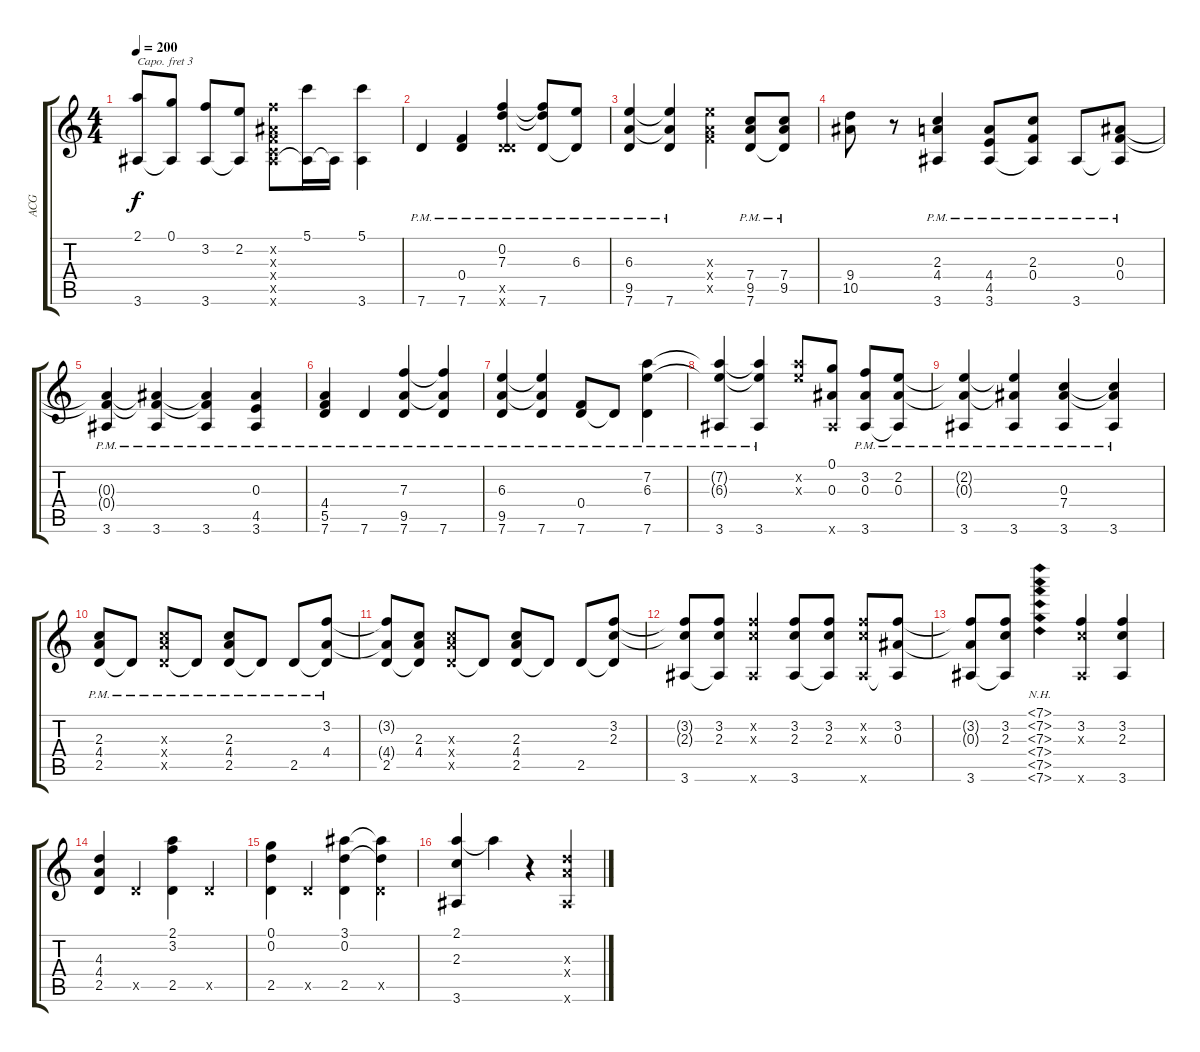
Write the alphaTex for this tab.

\track ("ACG" "ACG") {instrument acousticguitarnylon}
\staff {score tabs}
\capo 3
\tuning (E4 B3 G3 D3 A2 E2) {hide}
\ts (4 4)
\tempo 200
\clef g2
\ks c
(2.1{t} 3.6).8{dy f} (0.1 3.6{t}).8 (3.2 3.6).8 (2.2 3.6{t}).8 (3.2{x} 0.3{x} 0.4{x} 0.5{x} 3.6{x}).8 (5.1 3.6{t}).16 3.6{t}.16 (5.1 3.6).4 |
7.6{pm}.4 (0.4 7.6{pm}).4 (0.2 7.3 2.5{x} 7.6{pm x}).4 (0.2{t} 7.3{t} 7.6{pm}).8 (6.3 7.6{pm t}).8 |
(6.3 9.5 7.6{pm}).4 (6.3{t} 9.5{t} 7.6{pm}).4 (6.3{x} 0.4{x} 9.5{x}).4 (7.4 9.5 7.6{pm}).8 (7.4 9.5 7.6{pm t}).8 |
(9.4 10.5).8 r.8 (2.3 4.4 3.6{pm}).4 (4.4 4.5 3.6{pm}).8 (2.3 0.4 3.6{pm t}).8 3.6{pm}.8 (0.3 0.4 3.6{pm t}).8 |
(0.3{t} 0.4{t} 3.6{pm}).4 (0.3{t} 0.4{t} 3.6{pm}).4 (0.3{t} 0.4{t} 3.6{pm}).4 (0.3 4.5 3.6{pm}).4 |
(4.4 5.5 7.6{pm}).4 7.6{pm}.4 (7.3 9.5 7.6{pm}).4 (7.3{t} 9.5{t} 7.6{pm}).4 |
(6.3 9.5 7.6{pm}).4 (6.3{t} 9.5{t} 7.6{pm}).4 (0.4 7.6{pm}).8 7.6{pm t}.8 (7.2 6.3 7.6{pm}).4 |
(7.2{t} 6.3{t} 3.6{pm}).4 (7.2{t} 6.3{t} 3.6{pm}).4 (7.2{x} 6.3{x}).8 (0.1 0.3 3.6{x}).8 (3.2 0.3 3.6{pm}).8 (2.2 0.3 3.6{pm t}).8 |
(2.2{t} 0.3{t} 3.6{pm}).4 (2.2{t} 0.3{t} 3.6{pm}).4 (0.3 7.4 3.6{pm}).4 (0.3{t} 7.4{t} 3.6{pm}).4 |
(2.3 4.4 2.5{pm}).8 2.5{pm t}.8 (2.3{x} 4.4{x} 2.5{pm x}).8 2.5{pm t}.8 (2.3 4.4 2.5{pm}).8 2.5{pm t}.8 2.5{pm}.8 (3.2 4.4 2.5{pm t}).8 |
(3.2{t} 4.4{t} 2.5).8 (2.3 4.4 2.5{t}).8 (2.3{x} 4.4{x} 2.5{x}).8 2.5{t}.8 (2.3 4.4 2.5).8 2.5{t}.8 2.5.8 (3.2 2.3 2.5{t}).8 |
(3.2{t} 2.3{t} 3.6).8 (3.2 2.3 3.6{t}).8 (3.2{x} 2.3{x} 3.6{x}).4 (3.2 2.3 3.6).8 (3.2 2.3 3.6{t}).8 (3.2{x} 2.3{x} 3.6{x}).8 (3.2 0.3 3.6{t}).8 |
(3.2{t} 0.3{t} 3.6).8 (3.2 2.3 3.6{t}).8 (7.1{nh} 7.2{nh} 7.3{nh} 7.4{nh} 7.5{nh} 7.6{nh}).4 (3.2 2.3{x} 3.6{x}).4 (3.2 2.3 3.6).4 |
(4.3 4.4 2.5).4 2.5{x}.4 (2.1 3.2 2.5).4 2.5{x}.4 |
(0.1 0.2 2.5).4 2.5{x}.4 (3.1 0.2 2.5).4 (3.1{t} 0.2{t} 2.5{x}).4 |
(2.1 2.3 3.6).4 2.1{t}.4 r.4 (4.3{x} 4.4{x} 3.6{x}).4
